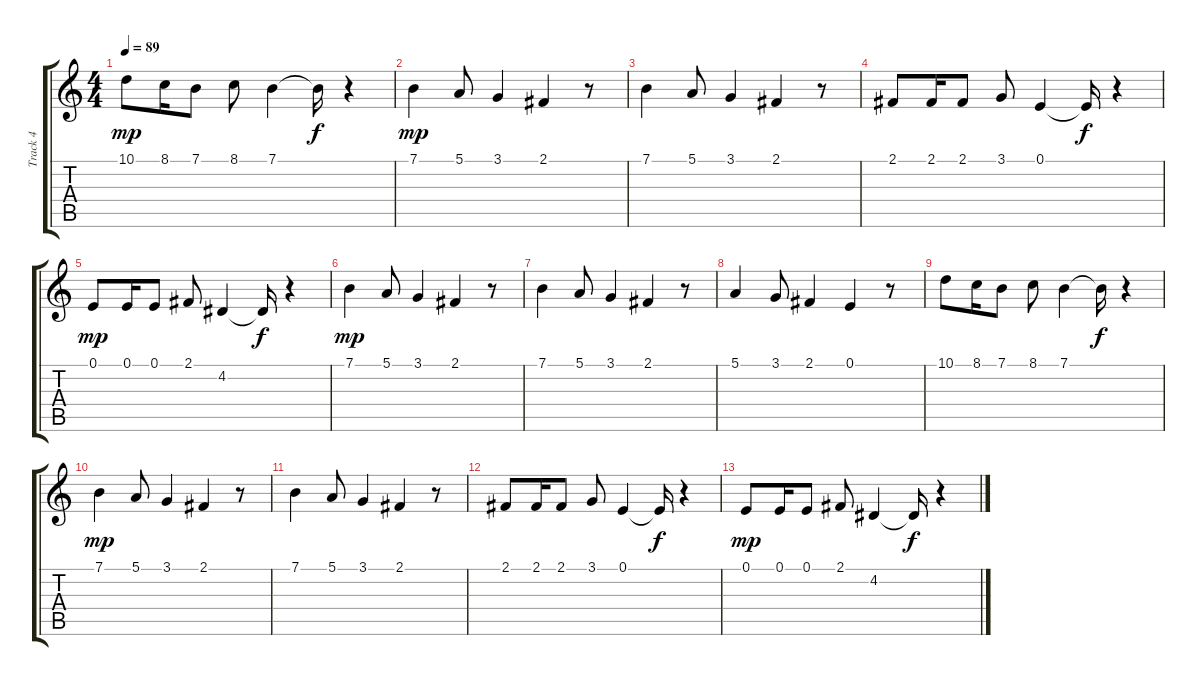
\track ("Track 4" "Track 4") {instrument fx5brightness}
\staff {score tabs}
\tuning (E4 B3 G3 D3 A2 E2) {hide}
\ts (4 4)
\tempo 89
\clef g2
\ks c
10.1.8{dy mp} 8.1.16 7.1.8 8.1.8 7.1.4 7.1{t}.16{dy f} r.4 |
7.1.4{dy mp} 5.1.8 3.1.4 2.1.4 r.8 |
7.1.4 5.1.8 3.1.4 2.1.4 r.8 |
2.1.8 2.1.16 2.1.8 3.1.8 0.1.4 0.1{t}.16{dy f} r.4 |
0.1.8{dy mp} 0.1.16 0.1.8 2.1.8 4.2.4 4.2{t}.16{dy f} r.4 |
7.1.4{dy mp} 5.1.8 3.1.4 2.1.4 r.8 |
7.1.4 5.1.8 3.1.4 2.1.4 r.8 |
5.1.4 3.1.8 2.1.4 0.1.4 r.8 |
10.1.8 8.1.16 7.1.8 8.1.8 7.1.4 7.1{t}.16{dy f} r.4 |
7.1.4{dy mp} 5.1.8 3.1.4 2.1.4 r.8 |
7.1.4 5.1.8 3.1.4 2.1.4 r.8 |
2.1.8 2.1.16 2.1.8 3.1.8 0.1.4 0.1{t}.16{dy f} r.4 |
0.1.8{dy mp} 0.1.16 0.1.8 2.1.8 4.2.4 4.2{t}.16{dy f} r.4
